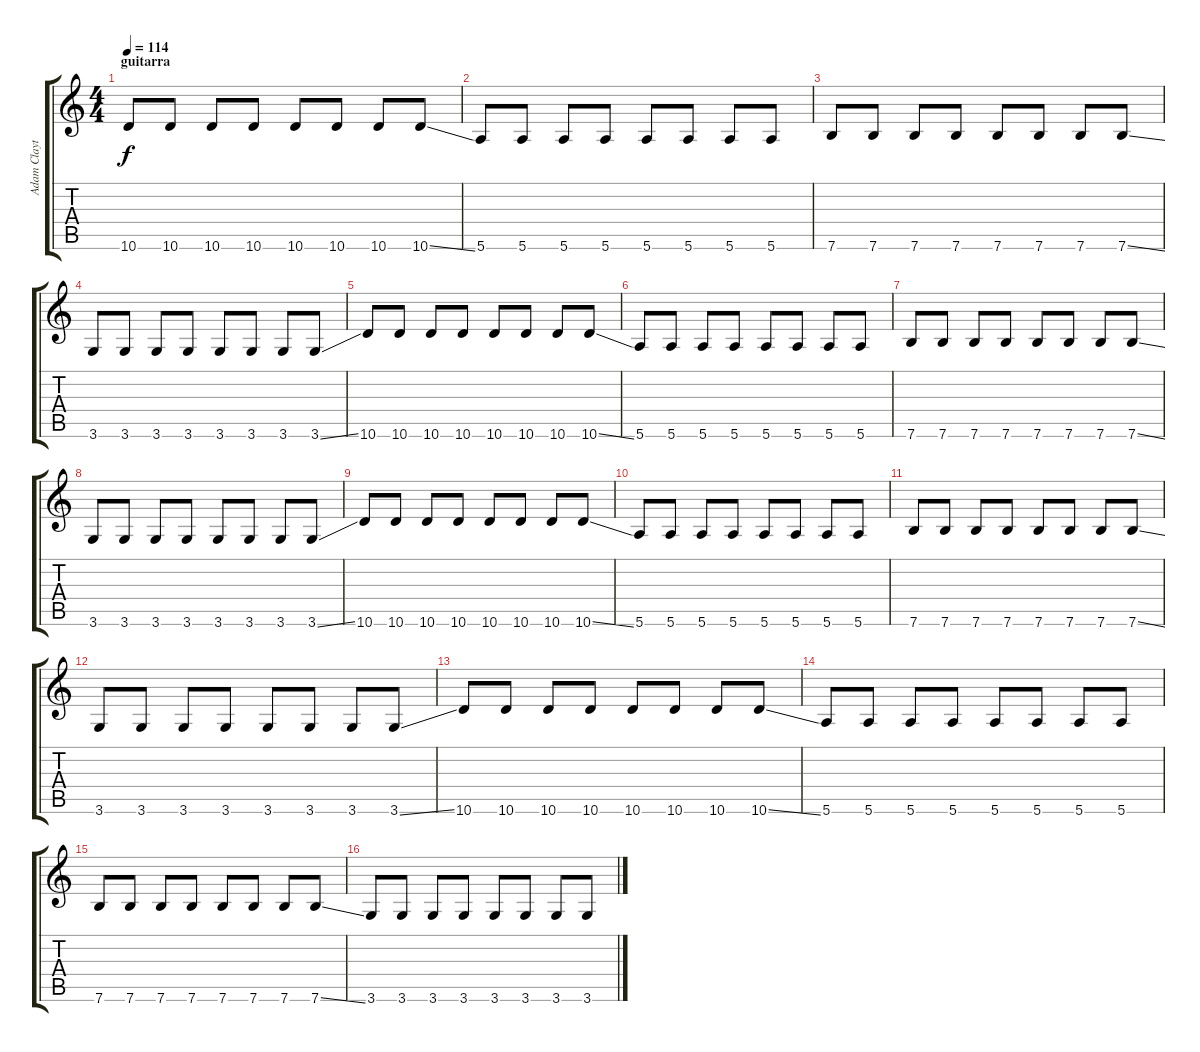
\track ("Adam Clayton Basses" "Adam Clayt") {instrument electricbassfinger}
\staff {score tabs}
\tuning (E4 B3 G3 D3 A2 E2) {hide}
\ts (4 4)
\section ("" "guitarra")
\tempo 114
\clef g2
\ks c
10.6.8{dy f} 10.6.8 10.6.8 10.6.8 10.6.8 10.6.8 10.6.8 10.6{ss}.8 |
5.6.8 5.6.8 5.6.8 5.6.8 5.6.8 5.6.8 5.6.8 5.6.8 |
7.6.8 7.6.8 7.6.8 7.6.8 7.6.8 7.6.8 7.6.8 7.6{ss}.8 |
3.6.8 3.6.8 3.6.8 3.6.8 3.6.8 3.6.8 3.6.8 3.6{ss}.8 |
10.6.8 10.6.8 10.6.8 10.6.8 10.6.8 10.6.8 10.6.8 10.6{ss}.8 |
5.6.8 5.6.8 5.6.8 5.6.8 5.6.8 5.6.8 5.6.8 5.6.8 |
7.6.8 7.6.8 7.6.8 7.6.8 7.6.8 7.6.8 7.6.8 7.6{ss}.8 |
3.6.8 3.6.8 3.6.8 3.6.8 3.6.8 3.6.8 3.6.8 3.6{ss}.8 |
10.6.8 10.6.8 10.6.8 10.6.8 10.6.8 10.6.8 10.6.8 10.6{ss}.8 |
5.6.8 5.6.8 5.6.8 5.6.8 5.6.8 5.6.8 5.6.8 5.6.8 |
7.6.8 7.6.8 7.6.8 7.6.8 7.6.8 7.6.8 7.6.8 7.6{ss}.8 |
3.6.8 3.6.8 3.6.8 3.6.8 3.6.8 3.6.8 3.6.8 3.6{ss}.8 |
10.6.8 10.6.8 10.6.8 10.6.8 10.6.8 10.6.8 10.6.8 10.6{ss}.8 |
5.6.8 5.6.8 5.6.8 5.6.8 5.6.8 5.6.8 5.6.8 5.6.8 |
7.6.8 7.6.8 7.6.8 7.6.8 7.6.8 7.6.8 7.6.8 7.6{ss}.8 |
3.6.8 3.6.8 3.6.8 3.6.8 3.6.8 3.6.8 3.6.8 3.6{ss}.8
